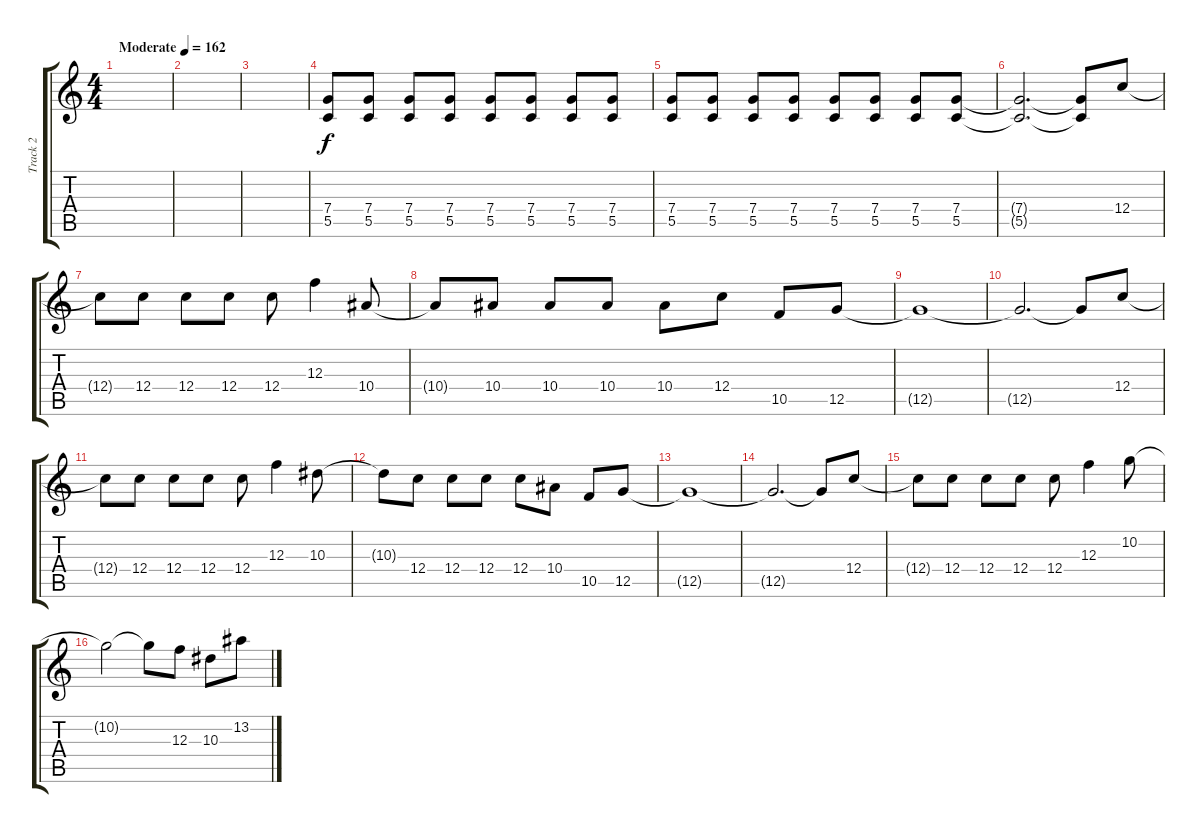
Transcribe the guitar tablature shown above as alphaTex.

\track ("Track 2" "Track 2") {instrument distortionguitar}
\staff {score tabs}
\tuning (D4 A3 F3 C3 G2 C2) {hide}
\ts (4 4)
\tempo (162 "Moderate")
\clef g2
\ks c
|
|
|
(7.4 5.5).8 (7.4 5.5).8 (7.4 5.5).8 (7.4 5.5).8 (7.4 5.5).8 (7.4 5.5).8 (7.4 5.5).8 (7.4 5.5).8 |
(7.4 5.5).8 (7.4 5.5).8 (7.4 5.5).8 (7.4 5.5).8 (7.4 5.5).8 (7.4 5.5).8 (7.4 5.5).8 (7.4 5.5).8 |
(7.4{t} 5.5{t}).2{d} (7.4{t} 5.5{t}).8 12.4.8 |
12.4{t}.8 12.4.8 12.4.8 12.4.8 12.4.8 12.3.4 10.4.8 |
10.4{t}.8 10.4.8 10.4.8 10.4.8 10.4.8 12.4.8 10.5.8 12.5.8 |
12.5{t}.1 |
12.5{t}.2{d} 12.5{t}.8 12.4.8 |
12.4{t}.8 12.4.8 12.4.8 12.4.8 12.4.8 12.3.4 10.3.8 |
10.3{t}.8 12.4.8 12.4.8 12.4.8 12.4.8 10.4.8 10.5.8 12.5.8 |
12.5{t}.1 |
12.5{t}.2{d} 12.5{t}.8 12.4.8 |
12.4{t}.8 12.4.8 12.4.8 12.4.8 12.4.8 12.3.4 10.2.8 |
10.2{t}.2 10.2{t}.8 12.3.8 10.3.8 13.2.8
